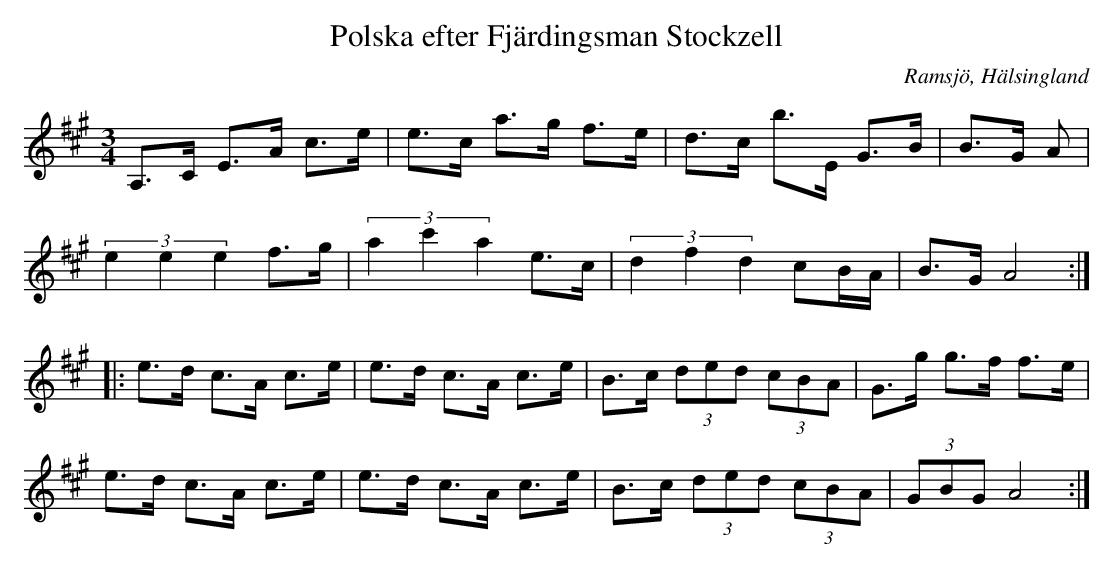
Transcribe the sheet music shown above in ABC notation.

X:1
T:Polska efter Fjärdingsman Stockzell
O: Ramsjö, Hälsingland
M:3/4
L:1/8
K:A
A,>C E>A c>e|e>c a>g f>e| d>c b>E G>B |B>G A |
(3e2 e2 e2 f>g | (3a2 c'2 a2 e>c | (3d2 f2 d2 cB/A/ | B>G A4 :|
|: e>d c>A c>e | e>d c>A c>e | B>c (3ded (3cBA | G>g g>f f>e |
e>d c>A c>e | e>d c>A c>e | B>c (3ded (3cBA | (3GBG A4 :|]
